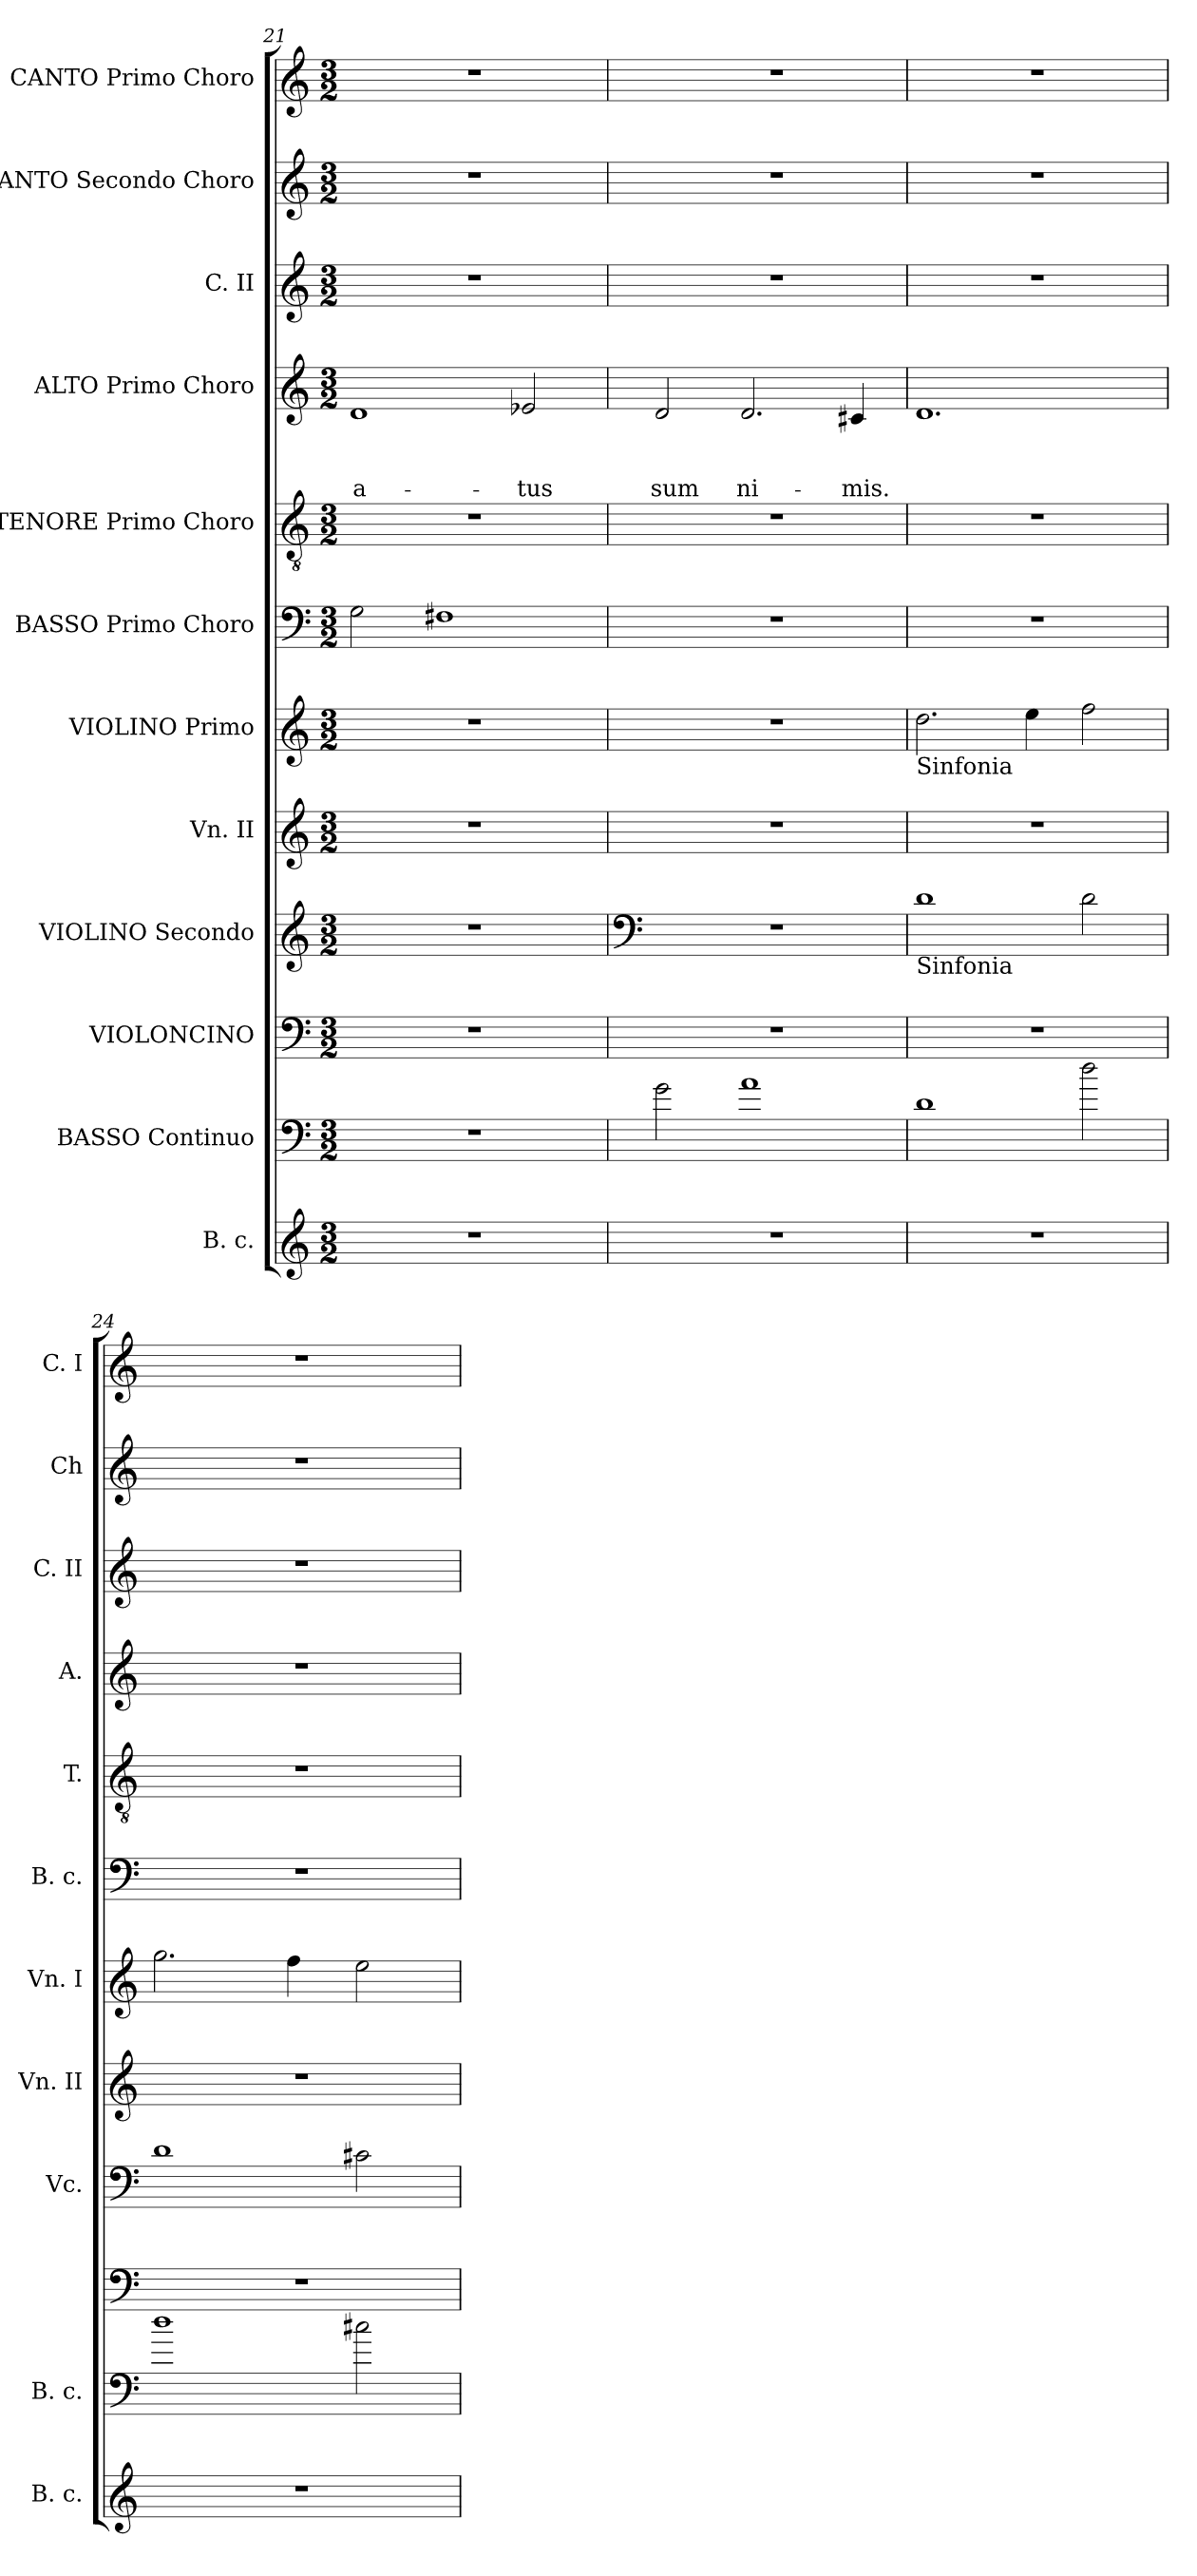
**kern	**kern	**kern	**kern	**kern	**kern	**kern	**kern	**kern	**text	**text	**text	**kern	**kern	**kern
*part12	*part11	*part10	*part9	*part8	*part7	*part6	*part5	*part4	*part4	*part4	*part4	*part3	*part2	*part1
*staff12	*staff11	*staff10	*staff9	*staff8	*staff7	*staff6	*staff5	*staff4	*staff4	*staff4	*staff4	*staff3	*staff2	*staff1
*I"B. c.	*I"BASSO Continuo	*I"VIOLONCINO	*I"VIOLINO Secondo	*I"Vn. II	*I"VIOLINO Primo	*I"BASSO Primo Choro	*I"TENORE Primo Choro	*I"ALTO Primo Choro	*	*	*	*I"C. II	*I"CANTO Secondo Choro	*I"CANTO Primo Choro
*I'B. c.	*I'B. c.	*	*I'Vc.	*I'Vn. II	*I'Vn. I	*I'B. c.	*I'T.	*I'A.	*	*	*	*I'C. II	*I'Ch	*I'C. I
*clefG2	*clefF4	*clefF4	*clefG2	*clefG2	*clefG2	*clefF4	*clefGv2	*clefG2	*	*	*	*clefG2	*clefG2	*clefG2
*	*ITrd7c12	*	*	*	*	*	*	*	*	*	*	*	*	*
*k[]	*k[]	*k[]	*k[]	*k[]	*k[]	*k[]	*k[]	*k[]	*	*	*	*k[]	*k[]	*k[]
*C:	*C:	*C:	*C:	*C:	*C:	*C:	*C:	*C:	*	*	*	*C:	*C:	*C:
*M3/2	*M3/2	*M3/2	*M3/2	*M3/2	*M3/2	*M3/2	*M3/2	*M3/2	*	*	*	*M3/2	*M3/2	*M3/2
=21	=21	=21	=21	=21	=21	=21	=21	=21	=21	=21	=21	=21	=21	=21
!	!	!	!	!	!	!	!LO:N:vis=1	!	!	!	!LO:LY:b:rj	!	!	!
1.r	1.r	1.r	1.r	1.r	1.r	2G\	1.r	1d	.	.	-a-	1.r	1.r	1.r
.	.	.	.	.	.	1F#X	.	.	.	.	.	.	.	.
!	!	!	!	!	!	!	!	!	!	!	!LO:LY:b	!	!	!
.	.	.	.	.	.	.	.	2e-X/	.	.	-tus	.	.	.
!!LO:LB:g=z
=22	=22	=22	=22	=22	=22	=22	=22	=22	=22	=22	=22	=22	=22	=22
*	*	*	*clefF4	*	*	*	*	*	*	*	*	*	*	*
!	!	!	!LO:N:vis=1	!	!LO:N:vis=1	!	!	!	!	!	!LO:LY:b	!	!	!
1.r	2G\	1.r	1.r	1.r	1.r	1.r	1.r	2d/	.	.	sum	1.r	1.r	1.r
!	!	!	!	!	!	!	!	!	!	!	!LO:LY:b	!	!	!
.	1A	.	.	.	.	.	.	2.d/	.	.	ni-	.	.	.
!	!	!	!	!	!	!	!	!	!	!	!LO:LY:b	!	!	!
.	.	.	.	.	.	.	.	4c#X/	.	.	-mis.	.	.	.
=23	=23	=23	=23	=23	=23	=23	=23	=23	=23	=23	=23	=23	=23	=23
!	!	!	!	!	!LO:TX:b:t=Sinfonia	!	!	!	!	!	!	!	!	!
!	!	!	!LO:TX:b:t=Sinfonia	!	!	!	!	!	!	!	!	!	!	!
1.r	1D	1.r	1d	1.r	2.dd\	1.r	1.r	1.d	.	.	.	1.r	1.r	1.r
.	.	.	.	.	4ee\	.	.	.	.	.	.	.	.	.
.	2d\	.	2d\	.	2ff\	.	.	.	.	.	.	.	.	.
=24	=24	=24	=24	=24	=24	=24	=24	=24	=24	=24	=24	=24	=24	=24
!	!	!	!	!	!	!	!	!LO:N:vis=1	!	!	!	!	!	!
1.r	1d>	1.r	1d	1.r	2.gg\	1.r	1.r	1.r	.	.	.	1.r	1.r	1.r
.	.	.	.	.	4ff\	.	.	.	.	.	.	.	.	.
.	2c#X\	.	2c#X\	.	2ee\	.	.	.	.	.	.	.	.	.
=	=	=	=	=	=	=	=	=	=	=	=	=	=	=
*-	*-	*-	*-	*-	*-	*-	*-	*-	*-	*-	*-	*-	*-	*-
